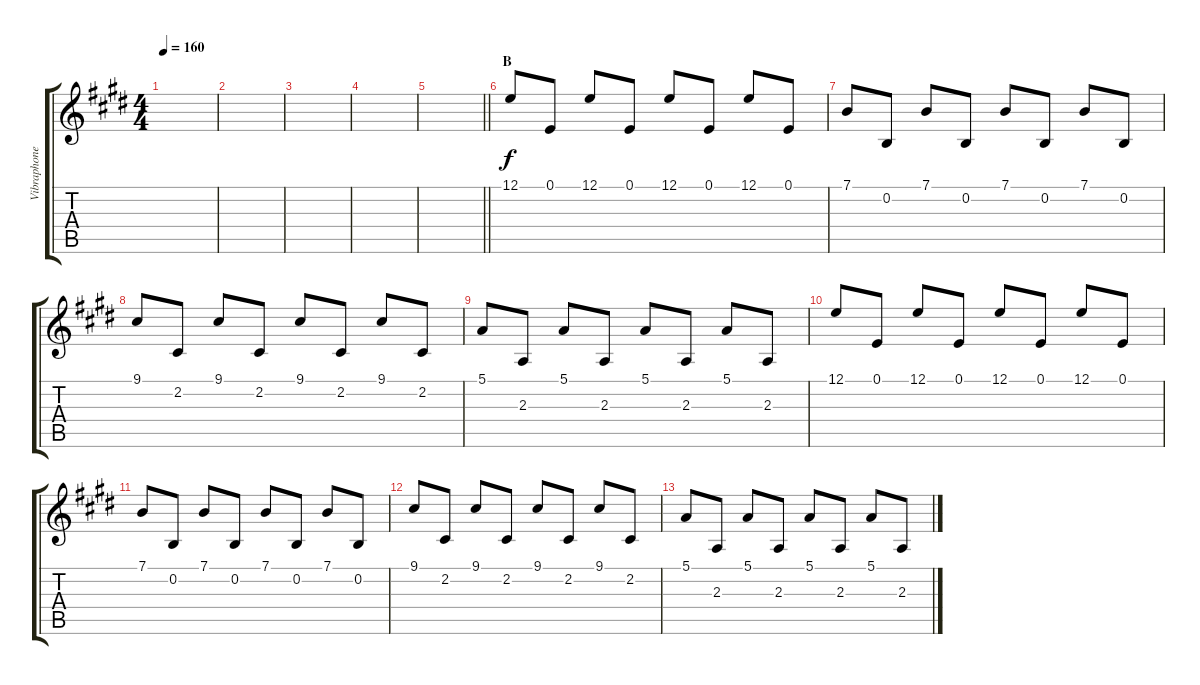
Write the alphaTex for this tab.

\track ("Vibraphone" "Vibraphone") {instrument vibraphone}
\staff {score tabs}
\tuning (E4 B3 G3 D3 A2 E2) {hide}
\ts (4 4)
\tempo 160
\clef g2
\ks e
|
|
|
|
\barLineRight lightlight
|
\section ("" "B")
12.1.8 0.1.8 12.1.8 0.1.8 12.1.8 0.1.8 12.1.8 0.1.8 |
7.1.8 0.2.8 7.1.8 0.2.8 7.1.8 0.2.8 7.1.8 0.2.8 |
9.1.8 2.2.8 9.1.8 2.2.8 9.1.8 2.2.8 9.1.8 2.2.8 |
5.1.8 2.3.8 5.1.8 2.3.8 5.1.8 2.3.8 5.1.8 2.3.8 |
12.1.8 0.1.8 12.1.8 0.1.8 12.1.8 0.1.8 12.1.8 0.1.8 |
7.1.8 0.2.8 7.1.8 0.2.8 7.1.8 0.2.8 7.1.8 0.2.8 |
9.1.8 2.2.8 9.1.8 2.2.8 9.1.8 2.2.8 9.1.8 2.2.8 |
5.1.8 2.3.8 5.1.8 2.3.8 5.1.8 2.3.8 5.1.8 2.3.8
